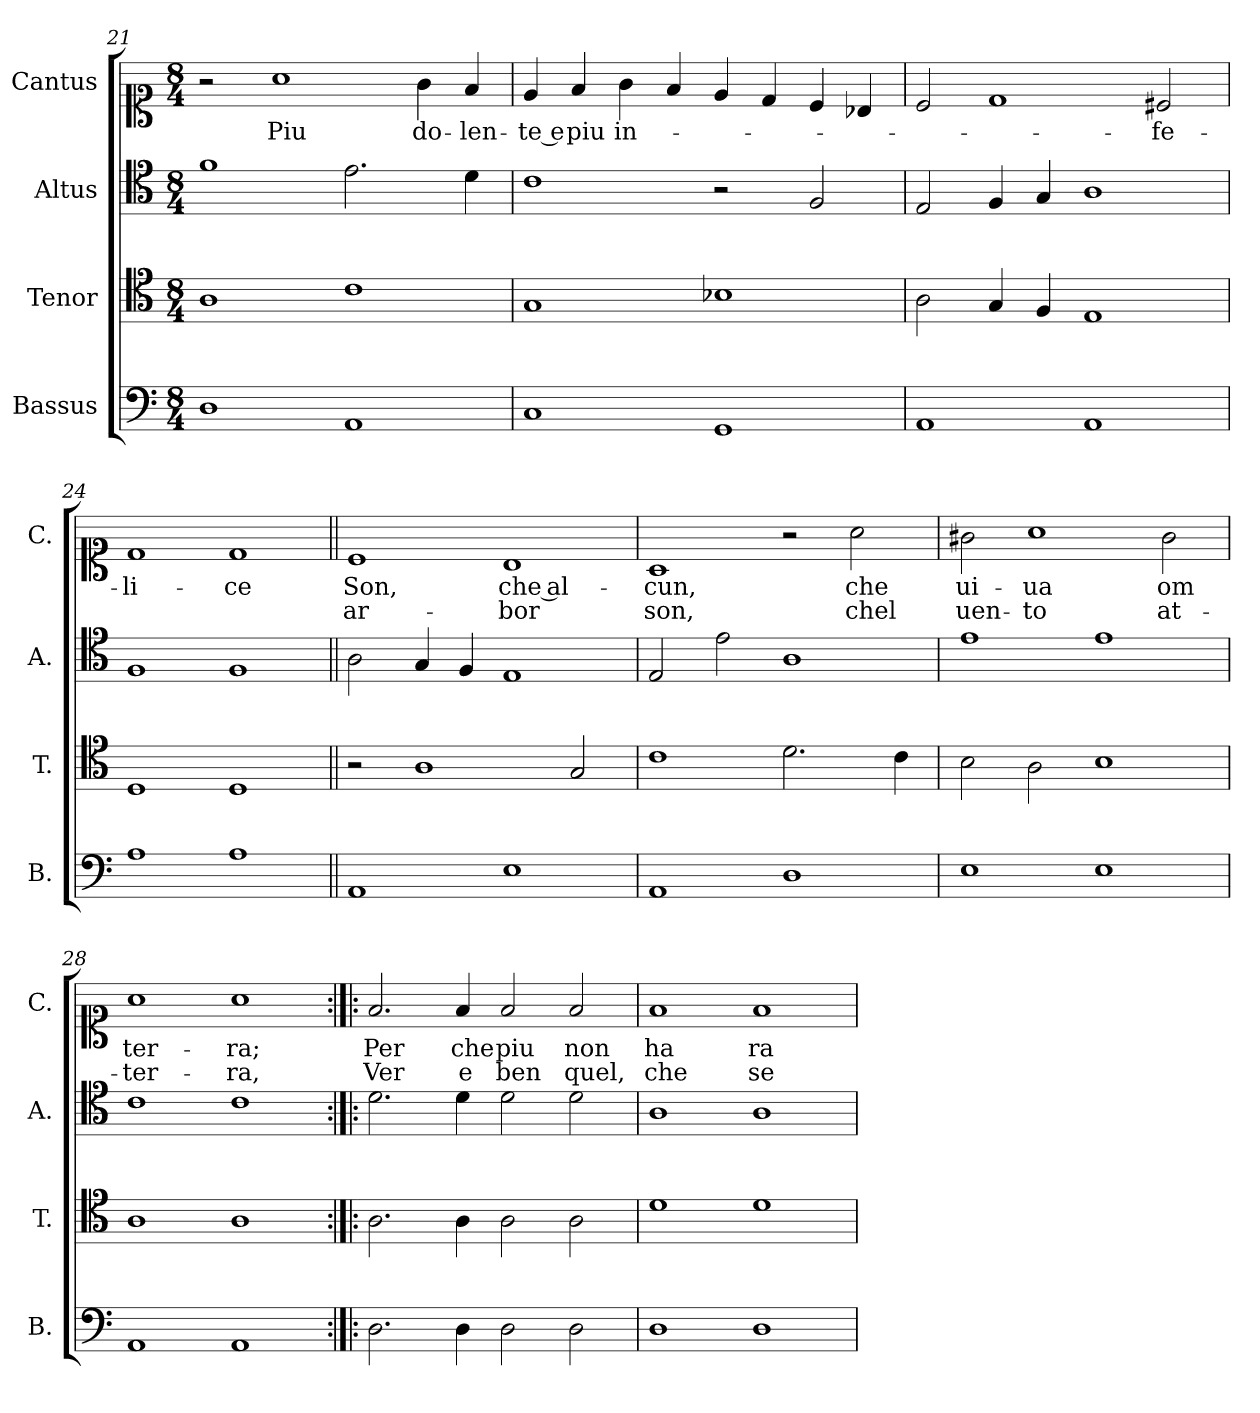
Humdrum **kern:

**kern	**kern	**kern	**kern	**text	**text
*part4	*part3	*part2	*part1	*part1	*part1
*staff4	*staff3	*staff2	*staff1	*staff1	*staff1
*I"Bassus	*I"Tenor	*I"Altus	*I"Cantus	*	*
*I'B.	*I'T.	*I'A.	*I'C.	*	*
*clefF4	*clefC4	*clefC4	*clefC1	*	*
*k[]	*k[]	*k[]	*k[]	*	*
*M8/4	*M8/4	*M8/4	*M8/4	*	*
=21	=21	=21	=21	=21	=21
1D	1A	1f	2r	.	.
!	!	!	!	!LO:LY:b	!
.	.	.	1a	Piu	.
1AA	1c	2.e\	.	.	.
!	!	!	!	!LO:LY:b	!
.	.	.	4g\	do-	.
!	!	!	!	!LO:LY:b	!
.	.	4d\	4f/	-len-	.
!!LO:PB:g=z
=22	=22	=22	=22	=22	=22
!	!	!	!	!LO:LY:b	!
1C	1G	1c	4e/	-te e	.
!	!	!	!	!LO:LY:b	!
.	.	.	4f/	piu	.
!	!	!	!	!LO:LY:b	!
.	.	.	4g\	in-	.
.	.	.	4f/	.	.
1GG	1B-X	2r	4e/	.	.
.	.	.	4d/	.	.
.	.	2F/	4c/	.	.
.	.	.	4B-X/	.	.
=23	=23	=23	=23	=23	=23
1AA	2A\	2E/	2c/	.	.
.	4G/	4F/	1d	.	.
.	4F/	4G/	.	.	.
1AA	1E	1A	.	.	.
!	!	!	!	!LO:LY:b	!
.	.	.	2c#X/	-fe-	.
=24	=24	=24	=24	=24	=24
!	!	!	!	!LO:LY:b	!
1A	1D	1F	1d	-li-	.
!	!	!	!	!LO:LY:b	!
1A	1D	1F	1d	-ce	.
=25||	=25||	=25||	=25||	=25||	=25||
!	!	!	!	!LO:LY:b	!LO:LY:b
1AA	2r	2A\	1c	Son,	ar-
.	1A	4G/	.	.	.
.	.	4F/	.	.	.
!	!	!	!	!LO:LY:b	!LO:LY:b
1E	.	1E	1B	che al-	-bor
.	2G/	.	.	.	.
=26	=26	=26	=26	=26	=26
!	!	!	!	!LO:LY:b	!LO:LY:b
1AA	1c	2E/	1A	-cun,	son,
.	.	2e\	.	.	.
1D	2.d\	1A	2r	.	.
!	!	!	!	!LO:LY:b	!LO:LY:b
.	.	.	2a\	che	chel
.	4c\	.	.	.	.
=27	=27	=27	=27	=27	=27
!	!	!	!	!LO:LY:b	!LO:LY:b
1E	2B\	1e	2g#X\	ui-	uen-
!	!	!	!	!LO:LY:b	!LO:LY:b
.	2A\	.	1a	-ua	-to
1E	1B	1e	.	.	.
!	!	!	!	!LO:LY:b	!LO:LY:b
.	.	.	2g#\	om	at-
!!LO:LB:g=z
=28	=28	=28	=28	=28	=28
!	!	!	!	!LO:LY:b	!LO:LY:b
1AA	1A	1c	1a	ter-	-ter-
!	!	!	!	!LO:LY:b	!LO:LY:b
1AA	1A	1c	1a	-ra;	-ra,
=29:|!|:	=29:|!|:	=29:|!|:	=29:|!|:	=29:|!|:	=29:|!|:
!	!	!	!	!LO:LY:b	!LO:LY:b
2.D\	2.A\	2.d\	2.f/	Per	Ver
!	!	!	!	!LO:LY:b	!LO:LY:b
4D\	4A\	4d\	4f/	che	e
!	!	!	!	!LO:LY:b	!LO:LY:b
2D\	2A\	2d\	2f/	piu	ben
!	!	!	!	!LO:LY:b	!LO:LY:b
2D\	2A\	2d\	2f/	non	quel,
=30	=30	=30	=30	=30	=30
!	!	!	!	!LO:LY:b	!LO:LY:b
1D	1d	1A	1f	ha	che
!	!	!	!	!LO:LY:b	!LO:LY:b
1D	1d	1A	1f	ra-	se
=	=	=	=	=	=
*-	*-	*-	*-	*-	*-
